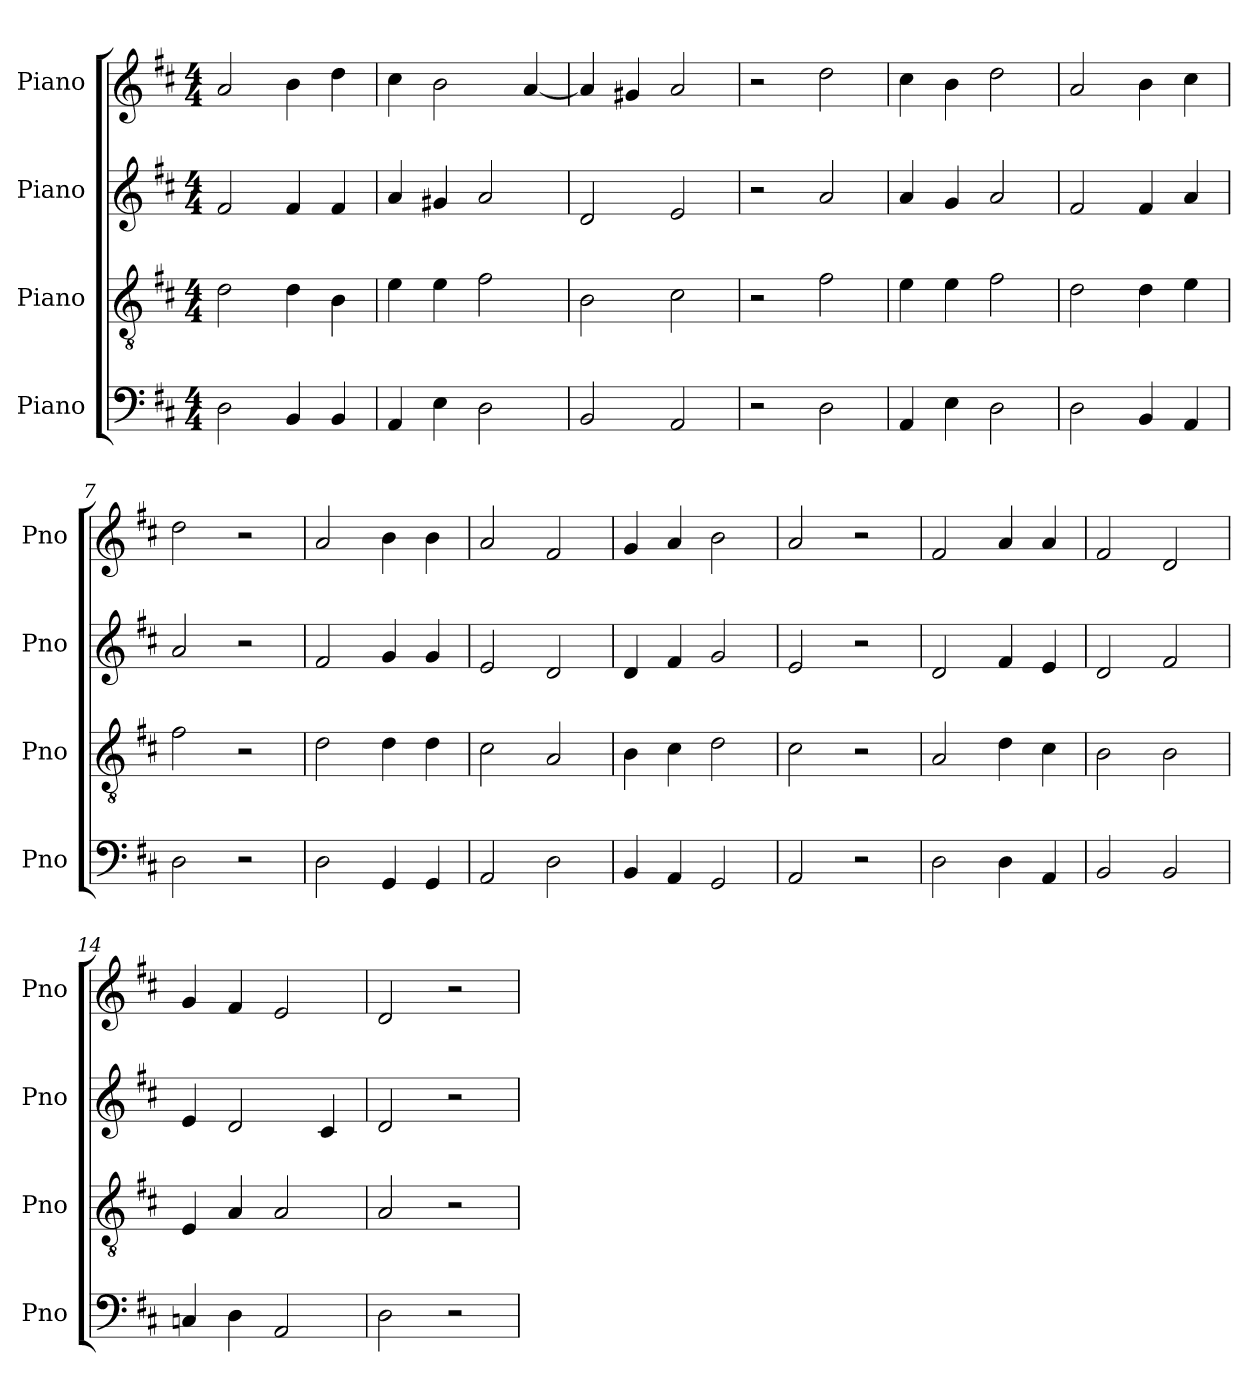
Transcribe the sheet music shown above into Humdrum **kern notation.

**kern	**kern	**kern	**kern
*part4	*part3	*part2	*part1
*staff4	*staff3	*staff2	*staff1
*I"Piano	*I"Piano	*I"Piano	*I"Piano
*I'Pno	*I'Pno	*I'Pno	*I'Pno
*clefF4	*clefGv2	*clefG2	*clefG2
*k[f#c#]	*k[f#c#]	*k[f#c#]	*k[f#c#]
*M4/4	*M4/4	*M4/4	*M4/4
=1	=1	=1	=1
2D\	2d\	2f#/	2a/
4BB/	4d\	4f#/	4b\
4BB/	4B\	4f#/	4dd\
=2	=2	=2	=2
4AA/	4e\	4a/	4cc#\
4E\	4e\	4g#X/	2b\
2D\	2f#\	2a/	.
.	.	.	[4a/
=3	=3	=3	=3
2BB/	2B\	2d/	4a/]
.	.	.	4g#X/
2AA/	2c#\	2e/	2a/
=4	=4	=4	=4
2r	2r	2r	2r
2D\	2f#\	2a/	2dd\
=5	=5	=5	=5
4AA/	4e\	4a/	4cc#\
4E\	4e\	4g/	4b\
2D\	2f#\	2a/	2dd\
=6	=6	=6	=6
2D\	2d\	2f#/	2a/
4BB/	4d\	4f#/	4b\
4AA/	4e\	4a/	4cc#\
=7	=7	=7	=7
2D\	2f#\	2a/	2dd\
2r	2r	2r	2r
=8	=8	=8	=8
2D\	2d\	2f#/	2a/
4GG/	4d\	4g/	4b\
4GG/	4d\	4g/	4b\
=9	=9	=9	=9
2AA/	2c#\	2e/	2a/
2D\	2A/	2d/	2f#/
!!LO:LB:g=z
=10	=10	=10	=10
4BB/	4B\	4d/	4g/
4AA/	4c#\	4f#/	4a/
2GG/	2d\	2g/	2b\
=11	=11	=11	=11
2AA/	2c#\	2e/	2a/
2r	2r	2r	2r
=12	=12	=12	=12
2D\	2A/	2d/	2f#/
4D\	4d\	4f#/	4a/
4AA/	4c#\	4e/	4a/
=13	=13	=13	=13
2BB/	2B\	2d/	2f#/
2BB/	2B\	2f#/	2d/
=14	=14	=14	=14
4Cn/	4E/	4e/	4g/
4D\	4A/	2d/	4f#/
2AA/	2A/	.	2e/
.	.	4c#/	.
=15	=15	=15	=15
2D\	2A/	2d/	2d/
2r	2r	2r	2r
=	=	=	=
*-	*-	*-	*-
